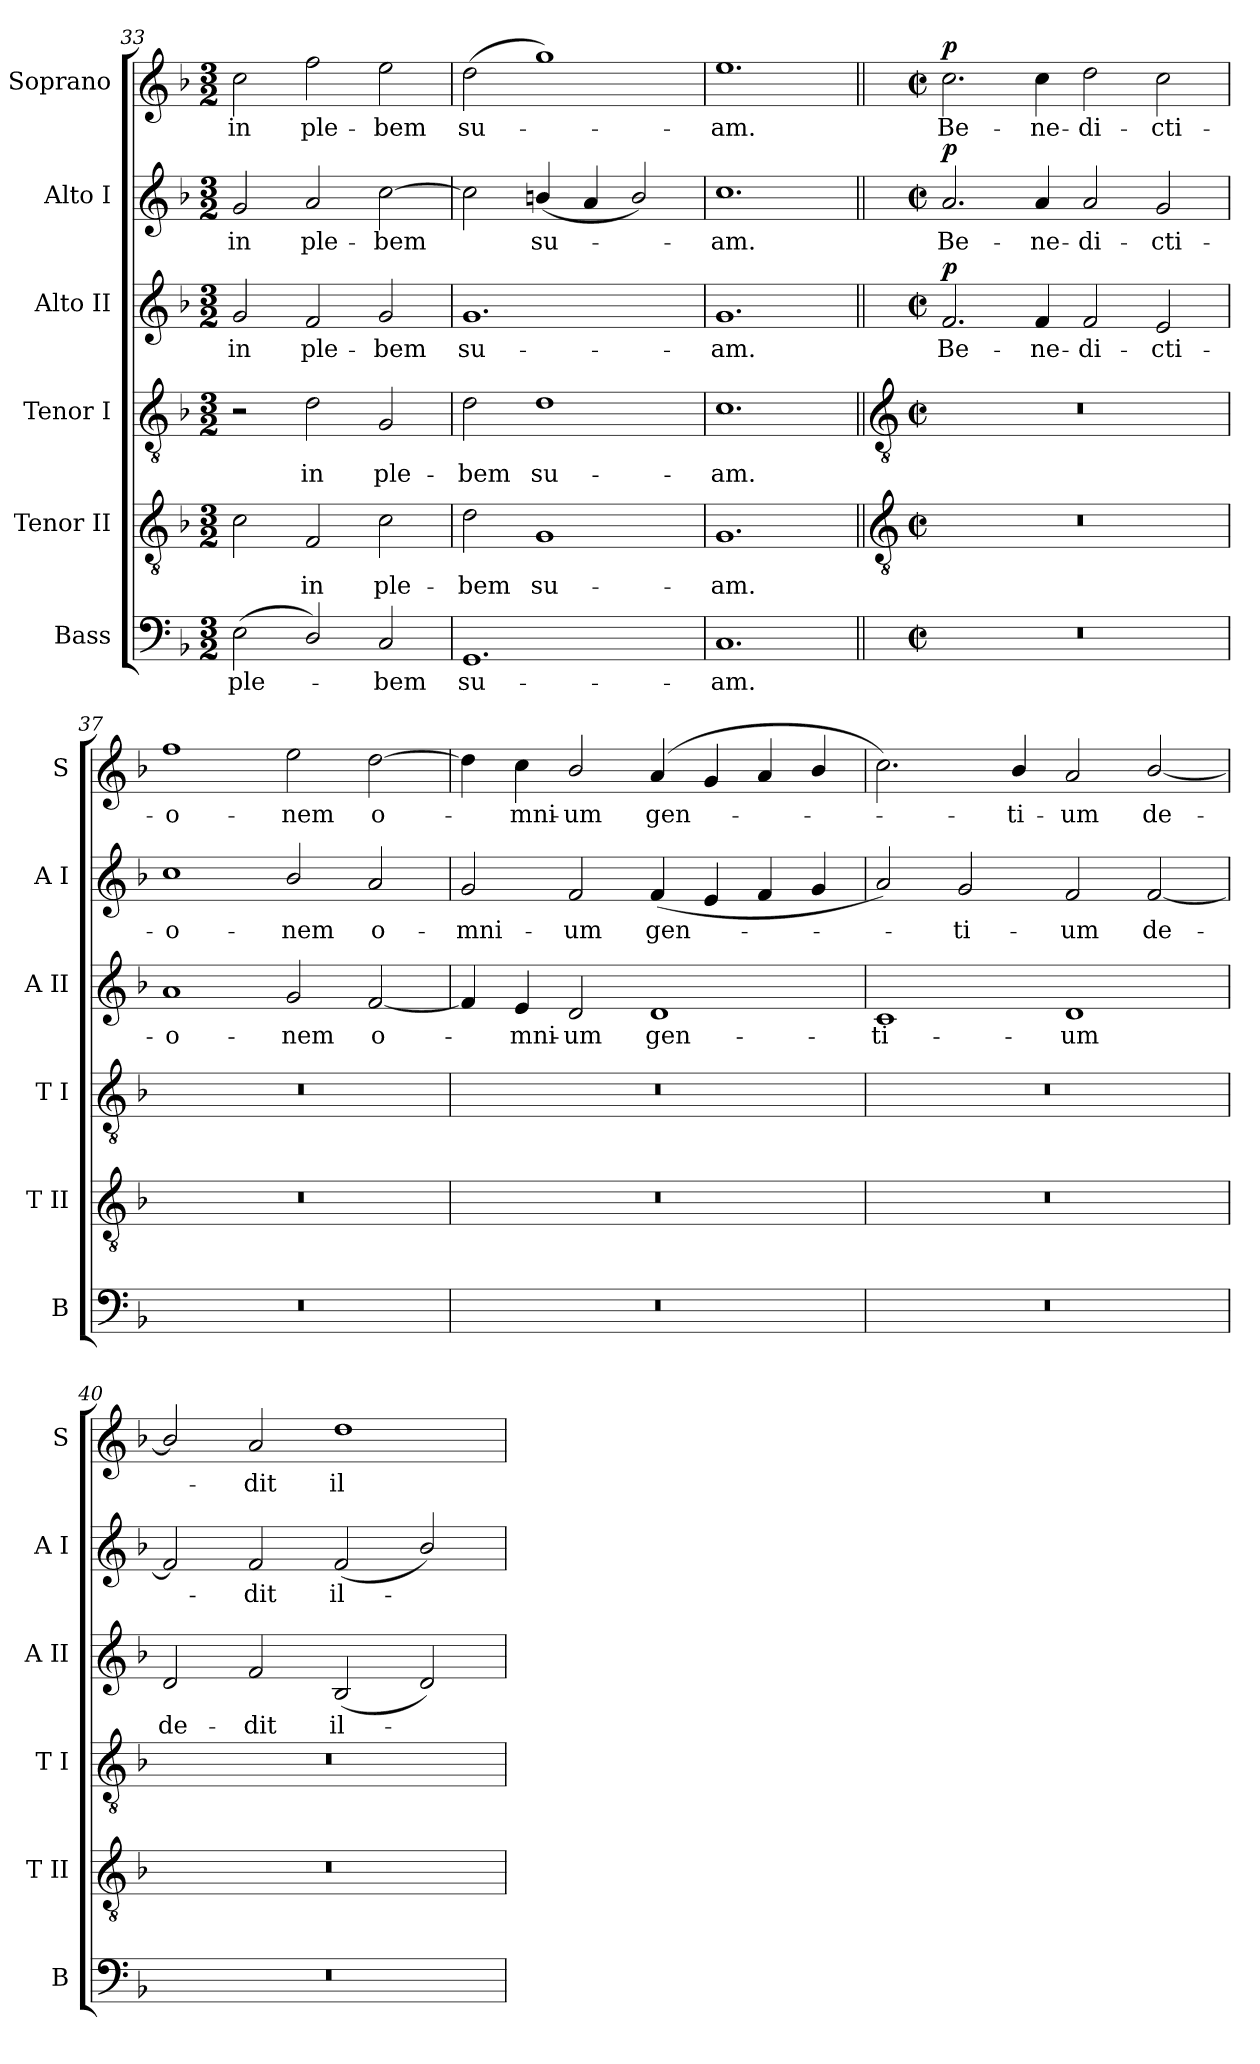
**kern	**text	**kern	**text	**kern	**text	**kern	**text	**dynam	**kern	**text	**dynam	**kern	**text	**dynam
*part6	*part6	*part5	*part5	*part4	*part4	*part3	*part3	*part3	*part2	*part2	*part2	*part1	*part1	*part1
*staff6	*staff6	*staff5	*staff5	*staff4	*staff4	*staff3	*staff3	*staff3	*staff2	*staff2	*staff2	*staff1	*staff1	*staff1
*I"Bass	*	*I"Tenor II	*	*I"Tenor I	*	*I"Alto II	*	*	*I"Alto I	*	*	*I"Soprano	*	*
*I'B	*	*I'T II	*	*I'T I	*	*I'A II	*	*	*I'A I	*	*	*I'S	*	*
*clefF4	*	*clefGv2	*	*clefGv2	*	*clefG2	*	*	*clefG2	*	*	*clefG2	*	*
*k[b-]	*	*k[b-]	*	*k[b-]	*	*k[b-]	*	*	*k[b-]	*	*	*k[b-]	*	*
*F:	*	*F:	*	*F:	*	*F:	*	*	*F:	*	*	*F:	*	*
*M3/2	*	*M3/2	*	*M3/2	*	*M3/2	*	*	*M3/2	*	*	*M3/2	*	*
=33	=33	=33	=33	=33	=33	=33	=33	=33	=33	=33	=33	=33	=33	=33
!	!LO:LY:b	!	!	!	!	!	!LO:LY:b	!	!	!LO:LY:b	!	!	!LO:LY:b	!
(<2E	ple-	2c	.	2r	.	2g	in	.	2g	in	.	2cc	in	.
!	!	!	!LO:LY:b	!	!LO:LY:b	!	!LO:LY:b	!	!	!LO:LY:b	!	!	!LO:LY:b	!
2D/)	.	2F	in	2d	in	2f	ple-	.	2a	ple-	.	2ff	ple-	.
!	!LO:LY:b	!	!LO:LY:b	!	!LO:LY:b	!	!LO:LY:b	!	!	!LO:LY:b	!	!	!LO:LY:b	!
2C	bem	2c	ple-	2G	ple-	2g	-bem	.	[2cc	-bem	.	2ee	-bem	.
=34	=34	=34	=34	=34	=34	=34	=34	=34	=34	=34	=34	=34	=34	=34
!	!LO:LY:b	!	!LO:LY:b	!	!LO:LY:b	!	!LO:LY:b	!	!	!	!	!	!LO:LY:b	!
1.GG	su-	2d	-bem	2d	-bem	1.g	su-	.	2cc]	.	.	(>2dd	su-	.
!	!	!	!LO:LY:b	!	!LO:LY:b	!	!	!	!	!LO:LY:b	!	!	!	!
.	.	1G	su-	1d	su-	.	.	.	(<4bn/	su-	.	1gg)	.	.
.	.	.	.	.	.	.	.	.	4a	.	.	.	.	.
.	.	.	.	.	.	.	.	.	2b/)	.	.	.	.	.
=35	=35	=35	=35	=35	=35	=35	=35	=35	=35	=35	=35	=35	=35	=35
!	!LO:LY:b	!	!LO:LY:b	!	!LO:LY:b	!	!LO:LY:b	!	!	!LO:LY:b	!	!	!LO:LY:b	!
1.C	-am.	1.G	-am.	1.c	-am.	1.g	-am.	.	1.cc	am.	.	1.ee	am.	.
!!LO:LB:g=z
=36||	=36||	=36||	=36||	=36||	=36||	=36||	=36||	=36||	=36||	=36||	=36||	=36||	=36||	=36||
*	*	*clefGv2	*	*clefGv2	*	*	*	*	*	*	*	*	*	*
*M4/2	*	*M4/2	*	*M4/2	*	*M4/2	*	*	*M4/2	*	*	*M4/2	*	*
*met(c|)	*	*met(c|)	*	*met(c|)	*	*met(c|)	*	*	*met(c|)	*	*	*met(c|)	*	*
!	!	!	!	!	!	!	!LO:LY:b	!LO:DY:b	!	!LO:LY:b	!LO:DY:b	!	!LO:LY:b	!LO:DY:b
0r	.	0r	.	0r	.	2.f	Be-	p	2.a	Be-	p	2.cc	Be-	p
!	!	!	!	!	!	!	!LO:LY:b	!	!	!LO:LY:b	!	!	!LO:LY:b	!
.	.	.	.	.	.	4f	-ne-	.	4a	-ne-	.	4cc	-ne-	.
!	!	!	!	!	!	!	!LO:LY:b	!	!	!LO:LY:b	!	!	!LO:LY:b	!
.	.	.	.	.	.	2f	-di-	.	2a	-di-	.	2dd	-di-	.
!	!	!	!	!	!	!	!LO:LY:b	!	!	!LO:LY:b	!	!	!LO:LY:b	!
.	.	.	.	.	.	2e	-cti-	.	2g	-cti-	.	2cc	-cti-	.
=37	=37	=37	=37	=37	=37	=37	=37	=37	=37	=37	=37	=37	=37	=37
!	!	!	!	!	!	!	!LO:LY:b	!	!	!LO:LY:b	!	!	!LO:LY:b	!
0r	.	0r	.	0r	.	1a	-o-	.	1cc	-o-	.	1ff	-o-	.
!	!	!	!	!	!	!	!LO:LY:b	!	!	!LO:LY:b	!	!	!LO:LY:b	!
.	.	.	.	.	.	2g	-nem	.	2b-/	-nem	.	2ee	-nem	.
!	!	!	!	!	!	!	!LO:LY:b	!	!	!LO:LY:b	!	!	!LO:LY:b	!
.	.	.	.	.	.	[2f	o-	.	2a	o-	.	[2dd	o-	.
=38	=38	=38	=38	=38	=38	=38	=38	=38	=38	=38	=38	=38	=38	=38
!	!	!	!	!	!	!	!	!	!	!LO:LY:b	!	!	!	!
0r	.	0r	.	0r	.	4f]	.	.	2g	-mni-	.	4dd]	.	.
!	!	!	!	!	!	!	!LO:LY:b	!	!	!	!	!	!LO:LY:b	!
.	.	.	.	.	.	4e	mni-	.	.	.	.	4cc	mni-	.
!	!	!	!	!	!	!	!LO:LY:b	!	!	!LO:LY:b	!	!	!LO:LY:b	!
.	.	.	.	.	.	2d	-um	.	2f	-um	.	2b-/	-um	.
!	!	!	!	!	!	!	!LO:LY:b	!	!	!LO:LY:b	!	!	!LO:LY:b	!
.	.	.	.	.	.	1d	gen-	.	(<4f	gen-	.	(<4a	gen-	.
.	.	.	.	.	.	.	.	.	4e	.	.	4g	.	.
.	.	.	.	.	.	.	.	.	4f	.	.	4a	.	.
.	.	.	.	.	.	.	.	.	4g	.	.	4b-/	.	.
=39	=39	=39	=39	=39	=39	=39	=39	=39	=39	=39	=39	=39	=39	=39
!	!	!	!	!	!	!	!LO:LY:b	!	!	!	!	!	!	!
0r	.	0r	.	0r	.	1c	-ti-	.	2a)	.	.	2.cc)	.	.
!	!	!	!	!	!	!	!	!	!	!LO:LY:b	!	!	!	!
.	.	.	.	.	.	.	.	.	2g	ti-	.	.	.	.
!	!	!	!	!	!	!	!	!	!	!	!	!	!LO:LY:b	!
.	.	.	.	.	.	.	.	.	.	.	.	4b-/	ti-	.
!	!	!	!	!	!	!	!LO:LY:b	!	!	!LO:LY:b	!	!	!LO:LY:b	!
.	.	.	.	.	.	1d	-um	.	2f	-um	.	2a	-um	.
!	!	!	!	!	!	!	!	!	!	!LO:LY:b	!	!	!LO:LY:b	!
.	.	.	.	.	.	.	.	.	[2f	de-	.	[2b-/	de-	.
=40	=40	=40	=40	=40	=40	=40	=40	=40	=40	=40	=40	=40	=40	=40
!	!	!	!	!	!	!	!LO:LY:b	!	!	!	!	!	!	!
0r	.	0r	.	0r	.	2d	de-	.	2f]	.	.	2b-/]	.	.
!	!	!	!	!	!	!	!LO:LY:b	!	!	!LO:LY:b	!	!	!LO:LY:b	!
.	.	.	.	.	.	2f	-dit	.	2f	dit	.	2a	dit	.
!	!	!	!	!	!	!	!LO:LY:b	!	!	!LO:LY:b	!	!	!LO:LY:b	!
.	.	.	.	.	.	(<2B-	il -	.	(<2f	il-	.	1dd	il-	.
.	.	.	.	.	.	2d)	.	.	2b-/)	.	.	.	.	.
=	=	=	=	=	=	=	=	=	=	=	=	=	=	=
*-	*-	*-	*-	*-	*-	*-	*-	*-	*-	*-	*-	*-	*-	*-
